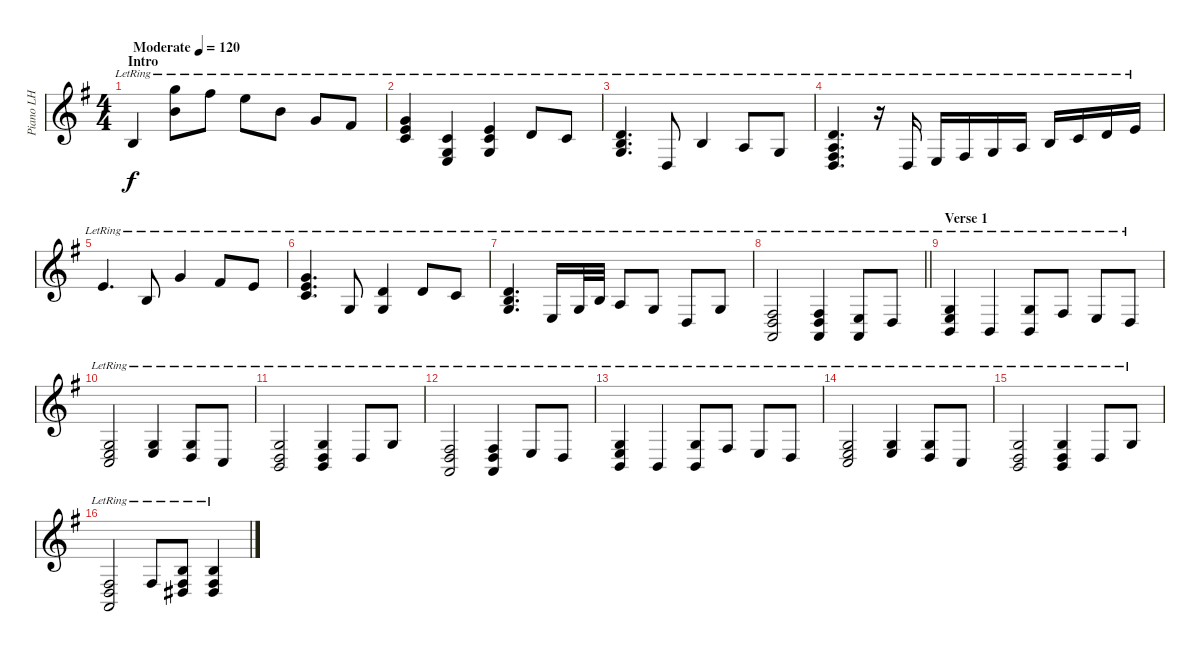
\track ("Piano LH" "Piano LH") {instrument brightacousticpiano}
\staff {score}
\tuning (E4 B3 G3 D3 A2 E2) {hide}
\ts (4 4)
\section ("" "Intro")
\tempo (120 "Moderate")
\clef g2
\ks g
14.5{lr}.4{dy f instrument brightacousticpiano} (15.1{lr} 16.3{lr}).8 14.1{lr}.8 12.1{lr}.8 12.2{lr}.8 12.3{lr}.8 11.3{lr}.8 |
(0.1{lr} 12.3{lr} 10.4{lr}).4 (10.4{lr} 10.5{lr} 12.6{lr}).4 (0.1{lr} 10.4{lr} 10.5{lr}).4 12.4{lr}.8 10.4{lr}.8 |
(0.2{lr} 0.3{lr} 12.4{lr}).4{d} 0.4{lr}.8 0.2{lr}.4 2.3{lr}.8 0.3{lr}.8 |
(3.2{lr} 2.3{lr} 4.4{lr} 5.5{lr}).4{d} r.16 0.4{lr}.16 2.4{lr}.16 4.4{lr}.16 0.3{lr}.16 2.3{lr}.16 0.2{lr}.16 1.2{lr}.16 3.2{lr}.16 0.1{lr}.16 |
0.1{lr}.4{d} 0.2{lr}.8 3.1{lr}.4 2.1{lr}.8 0.1{lr}.8 |
(3.1{lr} 5.2{lr} 5.3{lr}).4{d} 0.3{lr}.8 (3.2{lr} 0.3{lr}).4 3.2{lr}.8 1.2{lr}.8 |
(3.2{lr} 4.3{lr} 5.4{lr}).4{d} 2.4{lr}.16 0.3{lr}.32 0.2{lr}.32 2.3{lr}.8 0.3{lr}.8 0.4{lr}.8 0.3{lr}.8 |
\barLineRight lightlight
(4.4{lr} 5.5{lr} 5.6{lr}).2 (4.4{lr} 5.5{lr} 5.6{lr}).4 (2.4{lr} 0.5{lr}).8 0.4{lr}.8 |
\section ("" "Verse 1")
(0.3{lr} 2.4{lr} 2.5{lr}).4 2.5{lr}.4 (0.3{lr} 2.5{lr}).8 4.4{lr}.8 2.4{lr}.8 0.4{lr}.8 |
(0.3{lr} 2.4{lr} 3.5{lr}).2 (0.3{lr} 2.4{lr}).4 (0.3{lr} 0.4{lr}).8 3.5{lr}.8 |
(0.3{lr} 0.4{lr} 2.5{lr}).2 (0.3{lr} 0.4{lr} 2.5{lr}).4 0.4{lr}.8 0.3{lr}.8 |
(4.4{lr} 5.5{lr} 5.6{lr}).2 (4.4{lr} 5.5{lr} 5.6{lr}).4 2.4{lr}.8 0.4{lr}.8 |
(0.3{lr} 2.4{lr} 2.5{lr}).4 2.5{lr}.4 (0.3{lr} 2.5{lr}).8 4.4{lr}.8 2.4{lr}.8 0.4{lr}.8 |
(0.3{lr} 2.4{lr} 3.5{lr}).2 (0.3{lr} 2.4{lr}).4 (0.3{lr} 0.4{lr}).8 3.5{lr}.8 |
(0.3{lr} 0.4{lr} 2.5{lr}).2 (0.3{lr} 0.4{lr} 2.5{lr}).4 0.4{lr}.8 0.3{lr}.8 |
(4.4{lr} 5.5{lr} 5.6{lr}).2 4.4{lr}.8 (4.3{lr} 4.4{lr} 6.5{lr}).8 (4.3{lr} 4.4{lr} 6.5{lr}).4
